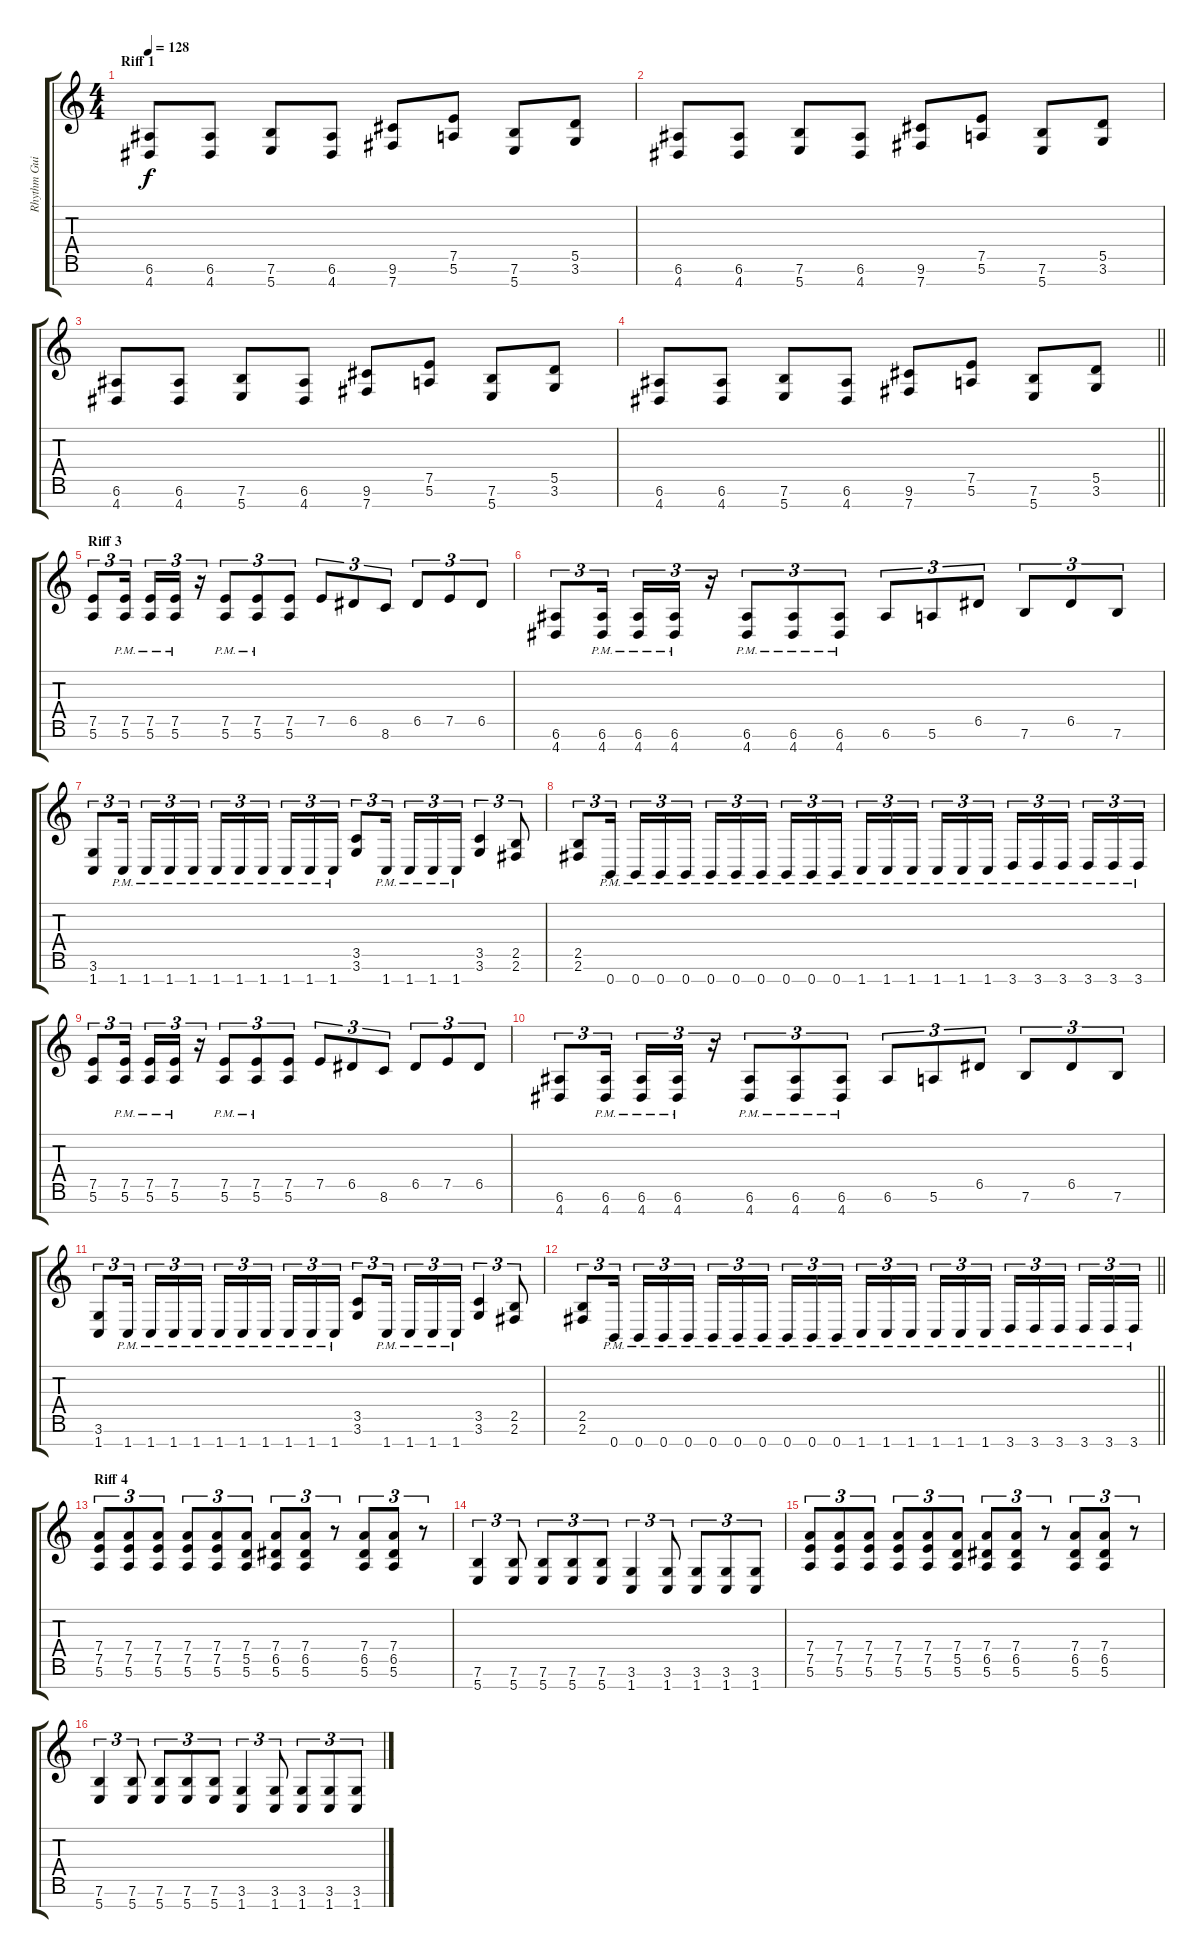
\track ("Rhythm Guitar 2" "Rhythm Gui") {instrument overdrivenguitar}
\staff {score tabs}
\tuning (E4 B3 G3 D3 A2 E2 B1) {hide}
\ts (4 4)
\section ("" "Riff 1")
\tempo 128
\clef g2
\ks c
(6.6 4.7).8{dy f} (6.6 4.7).8 (7.6 5.7).8 (6.6 4.7).8 (9.6 7.7).8 (7.5 5.6).8 (7.6 5.7).8 (5.5 3.6).8 |
(6.6 4.7).8 (6.6 4.7).8 (7.6 5.7).8 (6.6 4.7).8 (9.6 7.7).8 (7.5 5.6).8 (7.6 5.7).8 (5.5 3.6).8 |
(6.6 4.7).8 (6.6 4.7).8 (7.6 5.7).8 (6.6 4.7).8 (9.6 7.7).8 (7.5 5.6).8 (7.6 5.7).8 (5.5 3.6).8 |
\barLineRight lightlight
(6.6 4.7).8 (6.6 4.7).8 (7.6 5.7).8 (6.6 4.7).8 (9.6 7.7).8 (7.5 5.6).8 (7.6 5.7).8 (5.5 3.6).8 |
\section ("" "Riff 3")
(7.5 5.6).8{tu (3 2)} (7.5{pm} 5.6{pm}).16{tu (3 2) beam splitsecondary} (7.5{pm} 5.6{pm}).16{tu (3 2)} (7.5{pm} 5.6{pm}).16{tu (3 2)} r.16{tu (3 2)} (7.5{pm} 5.6{pm}).8{tu (3 2)} (7.5{pm} 5.6{pm}).8{tu (3 2)} (7.5 5.6).8{tu (3 2)} 7.5.8{tu (3 2)} 6.5.8{tu (3 2)} 8.6.8{tu (3 2)} 6.5.8{tu (3 2)} 7.5.8{tu (3 2)} 6.5.8{tu (3 2)} |
(6.6 4.7).8{tu (3 2)} (6.6{pm} 4.7{pm}).16{tu (3 2) beam splitsecondary} (6.6{pm} 4.7{pm}).16{tu (3 2)} (6.6{pm} 4.7{pm}).16{tu (3 2)} r.16{tu (3 2)} (6.6{pm} 4.7{pm}).8{tu (3 2)} (6.6{pm} 4.7{pm}).8{tu (3 2)} (6.6{pm} 4.7{pm}).8{tu (3 2)} 6.6.8{tu (3 2)} 5.6.8{tu (3 2)} 6.5.8{tu (3 2)} 7.6.8{tu (3 2)} 6.5.8{tu (3 2)} 7.6.8{tu (3 2)} |
(3.6 1.7).8{tu (3 2)} 1.7{pm}.16{tu (3 2) beam splitsecondary} 1.7{pm}.16{tu (3 2)} 1.7{pm}.16{tu (3 2)} 1.7{pm}.16{tu (3 2)} 1.7{pm}.16{tu (3 2)} 1.7{pm}.16{tu (3 2)} 1.7{pm}.16{tu (3 2) beam splitsecondary} 1.7{pm}.16{tu (3 2)} 1.7{pm}.16{tu (3 2)} 1.7{pm}.16{tu (3 2)} (3.5 3.6).8{tu (3 2)} 1.7{pm}.16{tu (3 2) beam splitsecondary} 1.7{pm}.16{tu (3 2)} 1.7{pm}.16{tu (3 2)} 1.7{pm}.16{tu (3 2)} (3.5 3.6).4{tu (3 2)} (2.5 2.6).8{tu (3 2)} |
(2.5 2.6).8{tu (3 2)} 0.7{pm}.16{tu (3 2) beam splitsecondary} 0.7{pm}.16{tu (3 2)} 0.7{pm}.16{tu (3 2)} 0.7{pm}.16{tu (3 2)} 0.7{pm}.16{tu (3 2)} 0.7{pm}.16{tu (3 2)} 0.7{pm}.16{tu (3 2) beam splitsecondary} 0.7{pm}.16{tu (3 2)} 0.7{pm}.16{tu (3 2)} 0.7{pm}.16{tu (3 2)} 1.7{pm}.16{tu (3 2)} 1.7{pm}.16{tu (3 2)} 1.7{pm}.16{tu (3 2) beam splitsecondary} 1.7{pm}.16{tu (3 2)} 1.7{pm}.16{tu (3 2)} 1.7{pm}.16{tu (3 2)} 3.7{pm}.16{tu (3 2)} 3.7{pm}.16{tu (3 2)} 3.7{pm}.16{tu (3 2) beam splitsecondary} 3.7{pm}.16{tu (3 2)} 3.7{pm}.16{tu (3 2)} 3.7{pm}.16{tu (3 2)} |
(7.5 5.6).8{tu (3 2)} (7.5{pm} 5.6{pm}).16{tu (3 2) beam splitsecondary} (7.5{pm} 5.6{pm}).16{tu (3 2)} (7.5{pm} 5.6{pm}).16{tu (3 2)} r.16{tu (3 2)} (7.5{pm} 5.6{pm}).8{tu (3 2)} (7.5{pm} 5.6{pm}).8{tu (3 2)} (7.5 5.6).8{tu (3 2)} 7.5.8{tu (3 2)} 6.5.8{tu (3 2)} 8.6.8{tu (3 2)} 6.5.8{tu (3 2)} 7.5.8{tu (3 2)} 6.5.8{tu (3 2)} |
(6.6 4.7).8{tu (3 2)} (6.6{pm} 4.7{pm}).16{tu (3 2) beam splitsecondary} (6.6{pm} 4.7{pm}).16{tu (3 2)} (6.6{pm} 4.7{pm}).16{tu (3 2)} r.16{tu (3 2)} (6.6{pm} 4.7{pm}).8{tu (3 2)} (6.6{pm} 4.7{pm}).8{tu (3 2)} (6.6{pm} 4.7{pm}).8{tu (3 2)} 6.6.8{tu (3 2)} 5.6.8{tu (3 2)} 6.5.8{tu (3 2)} 7.6.8{tu (3 2)} 6.5.8{tu (3 2)} 7.6.8{tu (3 2)} |
(3.6 1.7).8{tu (3 2)} 1.7{pm}.16{tu (3 2) beam splitsecondary} 1.7{pm}.16{tu (3 2)} 1.7{pm}.16{tu (3 2)} 1.7{pm}.16{tu (3 2)} 1.7{pm}.16{tu (3 2)} 1.7{pm}.16{tu (3 2)} 1.7{pm}.16{tu (3 2) beam splitsecondary} 1.7{pm}.16{tu (3 2)} 1.7{pm}.16{tu (3 2)} 1.7{pm}.16{tu (3 2)} (3.5 3.6).8{tu (3 2)} 1.7{pm}.16{tu (3 2) beam splitsecondary} 1.7{pm}.16{tu (3 2)} 1.7{pm}.16{tu (3 2)} 1.7{pm}.16{tu (3 2)} (3.5 3.6).4{tu (3 2)} (2.5 2.6).8{tu (3 2)} |
\barLineRight lightlight
(2.5 2.6).8{tu (3 2)} 0.7{pm}.16{tu (3 2) beam splitsecondary} 0.7{pm}.16{tu (3 2)} 0.7{pm}.16{tu (3 2)} 0.7{pm}.16{tu (3 2)} 0.7{pm}.16{tu (3 2)} 0.7{pm}.16{tu (3 2)} 0.7{pm}.16{tu (3 2) beam splitsecondary} 0.7{pm}.16{tu (3 2)} 0.7{pm}.16{tu (3 2)} 0.7{pm}.16{tu (3 2)} 1.7{pm}.16{tu (3 2)} 1.7{pm}.16{tu (3 2)} 1.7{pm}.16{tu (3 2) beam splitsecondary} 1.7{pm}.16{tu (3 2)} 1.7{pm}.16{tu (3 2)} 1.7{pm}.16{tu (3 2)} 3.7{pm}.16{tu (3 2)} 3.7{pm}.16{tu (3 2)} 3.7{pm}.16{tu (3 2) beam splitsecondary} 3.7{pm}.16{tu (3 2)} 3.7{pm}.16{tu (3 2)} 3.7{pm}.16{tu (3 2)} |
\section ("" "Riff 4")
(7.4 7.5 5.6).8{tu (3 2)} (7.4 7.5 5.6).8{tu (3 2)} (7.4 7.5 5.6).8{tu (3 2)} (7.4 7.5 5.6).8{tu (3 2)} (7.4 7.5 5.6).8{tu (3 2)} (7.4 5.5 5.6).8{tu (3 2)} (7.4 6.5 5.6).8{tu (3 2)} (7.4 6.5 5.6).8{tu (3 2)} r.8{tu (3 2)} (7.4 6.5 5.6).8{tu (3 2)} (7.4 6.5 5.6).8{tu (3 2)} r.8{tu (3 2)} |
(7.6 5.7).4{tu (3 2)} (7.6 5.7).8{tu (3 2)} (7.6 5.7).8{tu (3 2)} (7.6 5.7).8{tu (3 2)} (7.6 5.7).8{tu (3 2)} (3.6 1.7).4{tu (3 2)} (3.6 1.7).8{tu (3 2)} (3.6 1.7).8{tu (3 2)} (3.6 1.7).8{tu (3 2)} (3.6 1.7).8{tu (3 2)} |
(7.4 7.5 5.6).8{tu (3 2)} (7.4 7.5 5.6).8{tu (3 2)} (7.4 7.5 5.6).8{tu (3 2)} (7.4 7.5 5.6).8{tu (3 2)} (7.4 7.5 5.6).8{tu (3 2)} (7.4 5.5 5.6).8{tu (3 2)} (7.4 6.5 5.6).8{tu (3 2)} (7.4 6.5 5.6).8{tu (3 2)} r.8{tu (3 2)} (7.4 6.5 5.6).8{tu (3 2)} (7.4 6.5 5.6).8{tu (3 2)} r.8{tu (3 2)} |
(7.6 5.7).4{tu (3 2)} (7.6 5.7).8{tu (3 2)} (7.6 5.7).8{tu (3 2)} (7.6 5.7).8{tu (3 2)} (7.6 5.7).8{tu (3 2)} (3.6 1.7).4{tu (3 2)} (3.6 1.7).8{tu (3 2)} (3.6 1.7).8{tu (3 2)} (3.6 1.7).8{tu (3 2)} (3.6 1.7).8{tu (3 2)}
